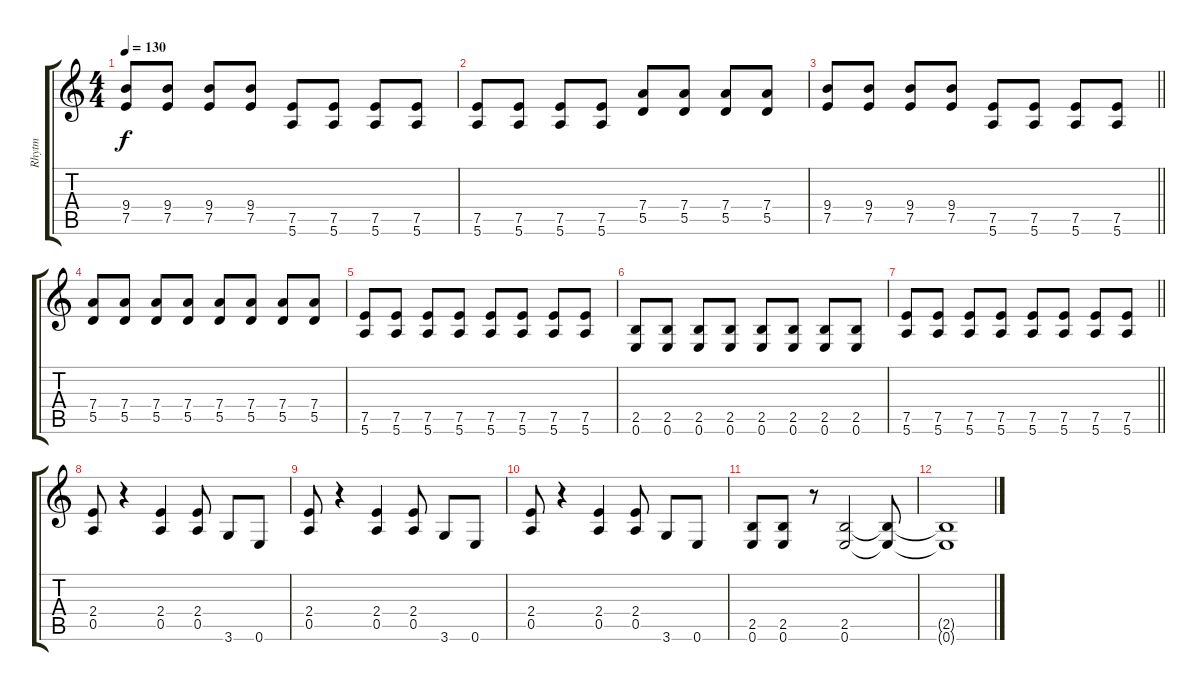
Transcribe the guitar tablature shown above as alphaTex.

\track ("Rhytm" "Rhytm") {instrument distortionguitar}
\staff {score tabs}
\tuning (E4 B3 G3 D3 A2 E2) {hide}
\ts (4 4)
\tempo 130
\clef g2
\ks c
(9.4 7.5).8{dy f} (9.4 7.5).8 (9.4 7.5).8 (9.4 7.5).8 (7.5 5.6).8 (7.5 5.6).8 (7.5 5.6).8 (7.5 5.6).8 |
(7.5 5.6).8 (7.5 5.6).8 (7.5 5.6).8 (7.5 5.6).8 (7.4 5.5).8 (7.4 5.5).8 (7.4 5.5).8 (7.4 5.5).8 |
\barLineRight lightlight
(9.4 7.5).8 (9.4 7.5).8 (9.4 7.5).8 (9.4 7.5).8 (7.5 5.6).8 (7.5 5.6).8 (7.5 5.6).8 (7.5 5.6).8 |
\section ("" "")
(7.4 5.5).8 (7.4 5.5).8 (7.4 5.5).8 (7.4 5.5).8 (7.4 5.5).8 (7.4 5.5).8 (7.4 5.5).8 (7.4 5.5).8 |
(7.5 5.6).8 (7.5 5.6).8 (7.5 5.6).8 (7.5 5.6).8 (7.5 5.6).8 (7.5 5.6).8 (7.5 5.6).8 (7.5 5.6).8 |
(2.5 0.6).8 (2.5 0.6).8 (2.5 0.6).8 (2.5 0.6).8 (2.5 0.6).8 (2.5 0.6).8 (2.5 0.6).8 (2.5 0.6).8 |
\barLineRight lightlight
(7.5 5.6).8 (7.5 5.6).8 (7.5 5.6).8 (7.5 5.6).8 (7.5 5.6).8 (7.5 5.6).8 (7.5 5.6).8 (7.5 5.6).8 |
(2.4 0.5).8 r.4 (2.4 0.5).4 (2.4 0.5).8 3.6.8 0.6.8 |
(2.4 0.5).8 r.4 (2.4 0.5).4 (2.4 0.5).8 3.6.8 0.6.8 |
(2.4 0.5).8 r.4 (2.4 0.5).4 (2.4 0.5).8 3.6.8 0.6.8 |
(2.5 0.6).8 (2.5 0.6).8 r.8 (2.5 0.6).2 (2.5{t} 0.6{t}).8 |
(2.5{t} 0.6{t}).1
